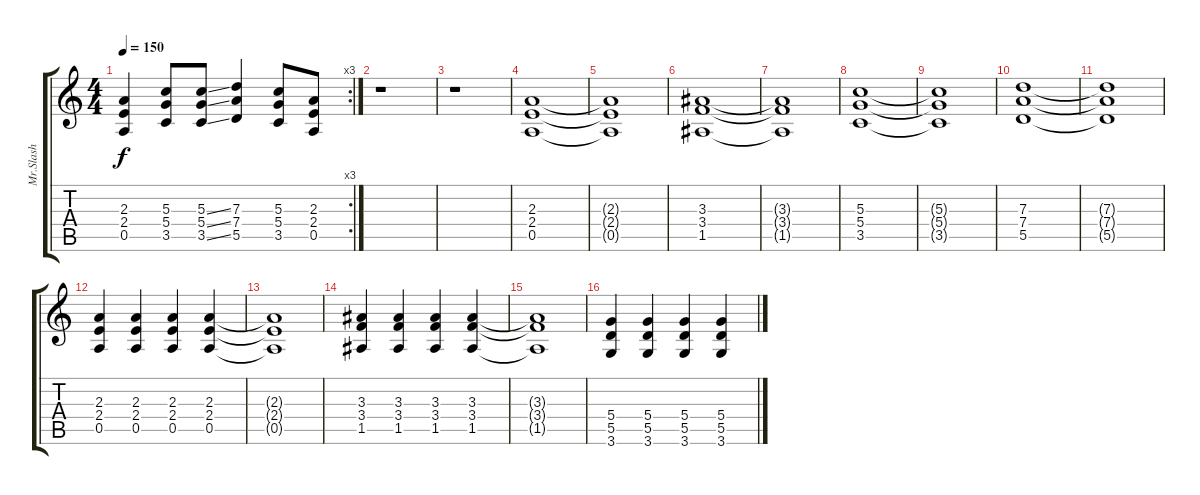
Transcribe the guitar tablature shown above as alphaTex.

\track ("Mr.Slash" "Mr.Slash") {instrument distortionguitar}
\staff {score tabs}
\tuning (E4 B3 G3 D3 A2 E2) {hide}
\rc 3
\ts (4 4)
\tempo 150
\clef g2
\ks c
(2.3 2.4 0.5).4{dy f} (5.3 5.4 3.5).8 (5.3{ss} 5.4{ss} 3.5{ss}).8 (7.3 7.4 5.5).4 (5.3 5.4 3.5).8 (2.3 2.4 0.5).8 |
r.1 |
r.1 |
(2.3 2.4 0.5).1 |
(2.3{t} 2.4{t} 0.5{t}).1 |
(3.3 3.4 1.5).1 |
(3.3{t} 3.4{t} 1.5{t}).1 |
(5.3 5.4 3.5).1 |
(5.3{t} 5.4{t} 3.5{t}).1 |
(7.3 7.4 5.5).1 |
(7.3{t} 7.4{t} 5.5{t}).1 |
(2.3 2.4 0.5).4 (2.3 2.4 0.5).4 (2.3 2.4 0.5).4 (2.3 2.4 0.5).4 |
(2.3{t} 2.4{t} 0.5{t}).1 |
(3.3 3.4 1.5).4 (3.3 3.4 1.5).4 (3.3 3.4 1.5).4 (3.3 3.4 1.5).4 |
(3.3{t} 3.4{t} 1.5{t}).1 |
(5.4 5.5 3.6).4 (5.4 5.5 3.6).4 (5.4 5.5 3.6).4 (5.4 5.5 3.6).4
